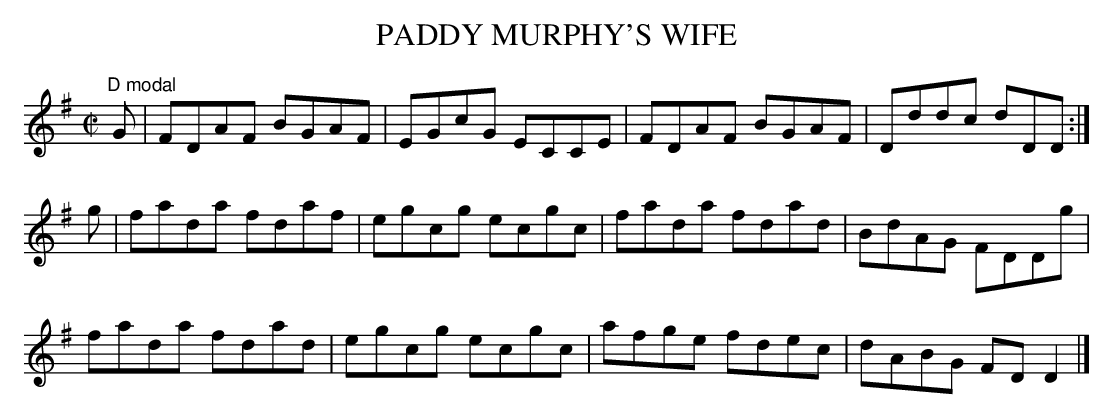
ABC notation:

X:1
T:PADDY MURPHY'S WIFE
M:C|
L:1/8
K:G
"^D modal"
G|FDAF BGAF|EGcG ECCE|FDAF BGAF|Dddc dDD:|
g|fada fdaf|egcg ecgc|fada fdad|BdAG FDDg|
fada fdad|egcg ecgc|afge fdec|dABG FDD2 |]
